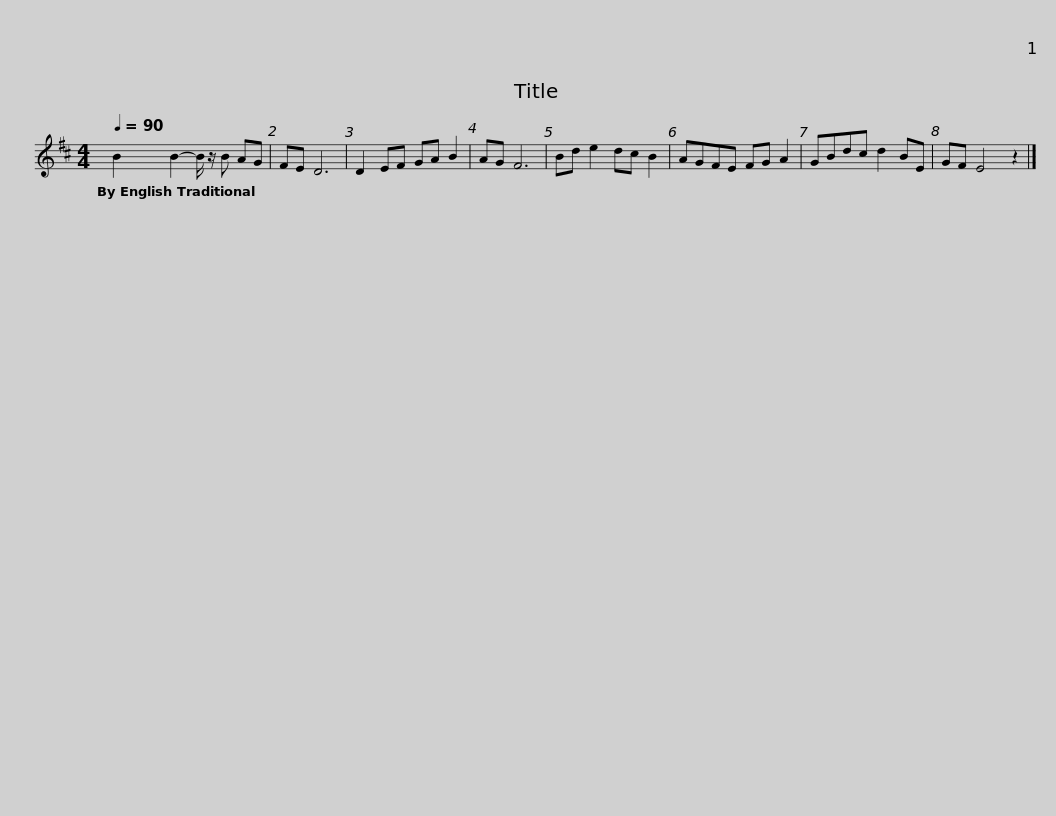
X:1
L:1/8
Q:1/4=90
M:4/4
I:linebreak $
K:D
V:1 treble
V:1
 B2 B2- B/ z/ B AG | FE D6 | D2 EF GA B2 | AG F6 | Bd e2 dc B2 | %5
 AGFE FG A2 | GBdc d2 BE |$ GF E4 z2 |] %8
